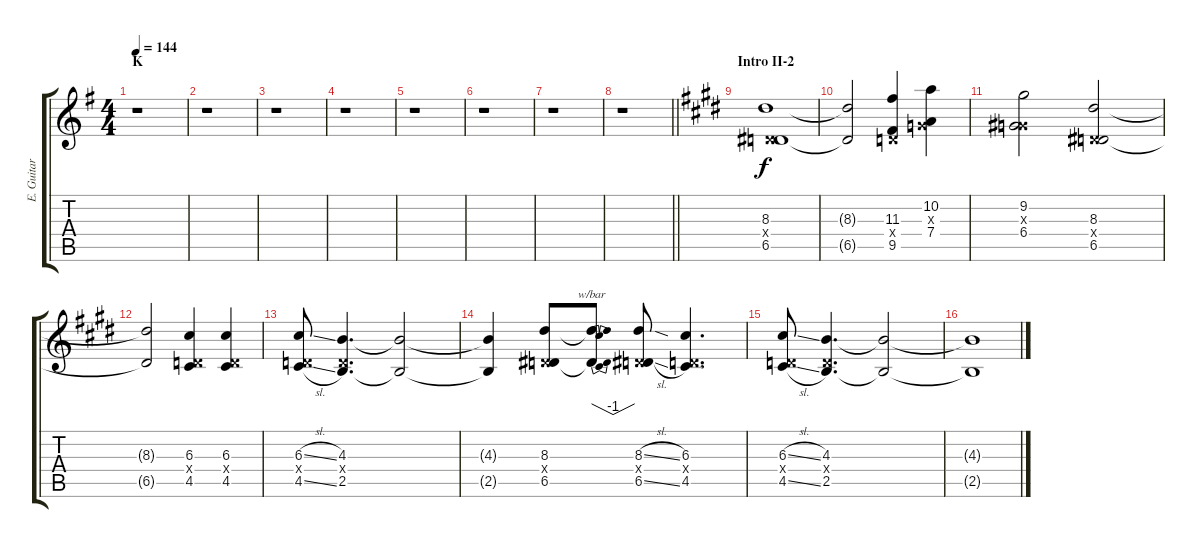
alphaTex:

\track ("E. Guitar V" "E. Guitar ") {instrument overdrivenguitar}
\staff {score tabs}
\tuning (E4 B3 G3 D3 A2 E2) {hide}
\ts (4 4)
\section ("" "K")
\tempo 144
\clef g2
\ks g
r.1{dy ff} |
r.1 |
r.1 |
r.1 |
r.1 |
r.1 |
r.1 |
\barLineRight lightlight
r.1 |
\section ("" "Intro II-2")
\ks e
(8.3 0.4{x} 6.5).1{dy f} |
(8.3{t} 6.5{t}).2 (11.3 0.4{x} 9.5).4 (10.2 0.3{x} 7.4).4 |
(9.2 0.3{x} 6.4).2 (8.3 0.4{x} 6.5).2 |
(8.3{t} 6.5{t}).2 (6.3 0.4{x} 4.5).4 (6.3 0.4{x} 4.5).4 |
(6.3{sl} 0.4{x} 4.5{sl}).8 (4.3 0.4{x} 2.5).4{d} (4.3{t} 2.5{t}).2 |
(4.3{t} 2.5{t}).4 (8.3 0.4{x} 6.5).8 (8.3{t} 6.5{t}).8{tbe (dip default 0 0 30 -4 60 0)} (8.3{sl} 0.4{x} 6.5{sl}).8 (6.3 0.4{x} 4.5).4{d} |
(6.3{sl} 0.4{x} 4.5{sl}).8 (4.3 0.4{x} 2.5).4{d} (4.3{t} 2.5{t}).2 |
(4.3{t} 2.5{t}).1
